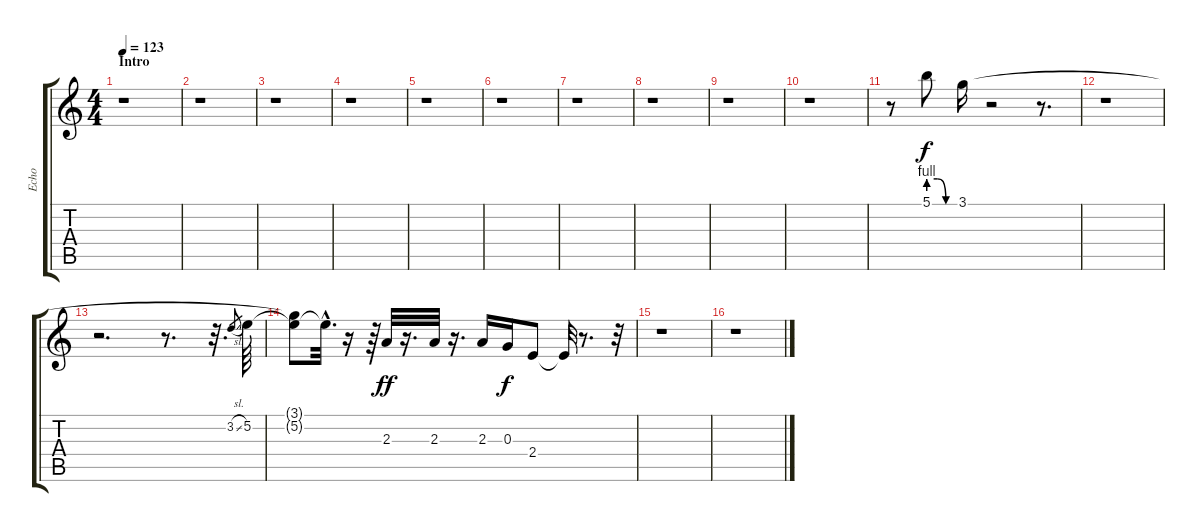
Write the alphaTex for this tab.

\track ("Echo" "Echo") {instrument electricguitarjazz}
\staff {score tabs}
\tuning (E4 B3 G3 D3 A2 E2) {hide}
\ts (4 4)
\section ("" "Intro")
\tempo 123
\clef g2
\ks c
r.1{dy f instrument electricguitarjazz} |
r.1 |
r.1 |
r.1 |
r.1 |
r.1 |
r.1 |
r.1 |
r.1 |
r.1 |
r.8 5.1{be (custom 0 4 20 4 40 0 60 0)}.8 3.1.16 r.2 r.8{d} |
r.1 |
r.2{d} r.8{d} r.32{d} 3.2{sl}.8{gr} 5.2.64 |
(3.1{t} 5.2{t}).8 5.2{hac t}.32{d} r.16 r.64 2.3.32{dy ff} r.16{d} 2.3.32 r.16{d} 2.3.16 0.3.16{dy f} 2.4.8 2.4{t}.32 r.8{d} r.32 |
r.1 |
r.1
